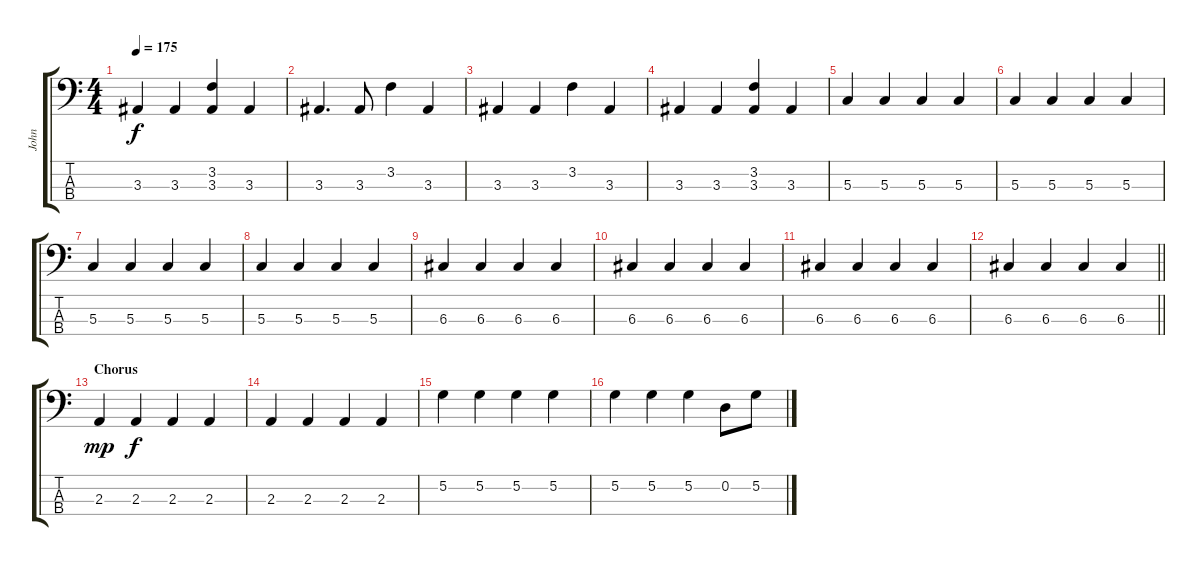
\track ("John" "John") {instrument electricbassfinger}
\staff {score tabs}
\tuning (G2 D2 G1 D1) {hide}
\ts (4 4)
\tempo 175
\clef f4
\ks c
3.3.4{dy f} 3.3.4 (3.2 3.3).4 3.3.4 |
3.3.4{d} 3.3.8 3.2.4 3.3.4 |
3.3.4 3.3.4 3.2.4 3.3.4 |
3.3.4 3.3.4 (3.2 3.3).4 3.3.4 |
5.3.4 5.3.4 5.3.4 5.3.4 |
5.3.4 5.3.4 5.3.4 5.3.4 |
5.3.4 5.3.4 5.3.4 5.3.4 |
5.3.4 5.3.4 5.3.4 5.3.4 |
6.3.4 6.3.4 6.3.4 6.3.4 |
6.3.4 6.3.4 6.3.4 6.3.4 |
6.3.4 6.3.4 6.3.4 6.3.4 |
\barLineRight lightlight
6.3.4 6.3.4 6.3.4 6.3.4 |
\section ("" "Chorus")
2.3.4{dy mp instrument electricbassfinger} 2.3.4{dy f} 2.3.4 2.3.4 |
2.3.4 2.3.4 2.3.4 2.3.4 |
5.2.4 5.2.4 5.2.4 5.2.4 |
5.2.4 5.2.4 5.2.4 0.2.8 5.2.8
